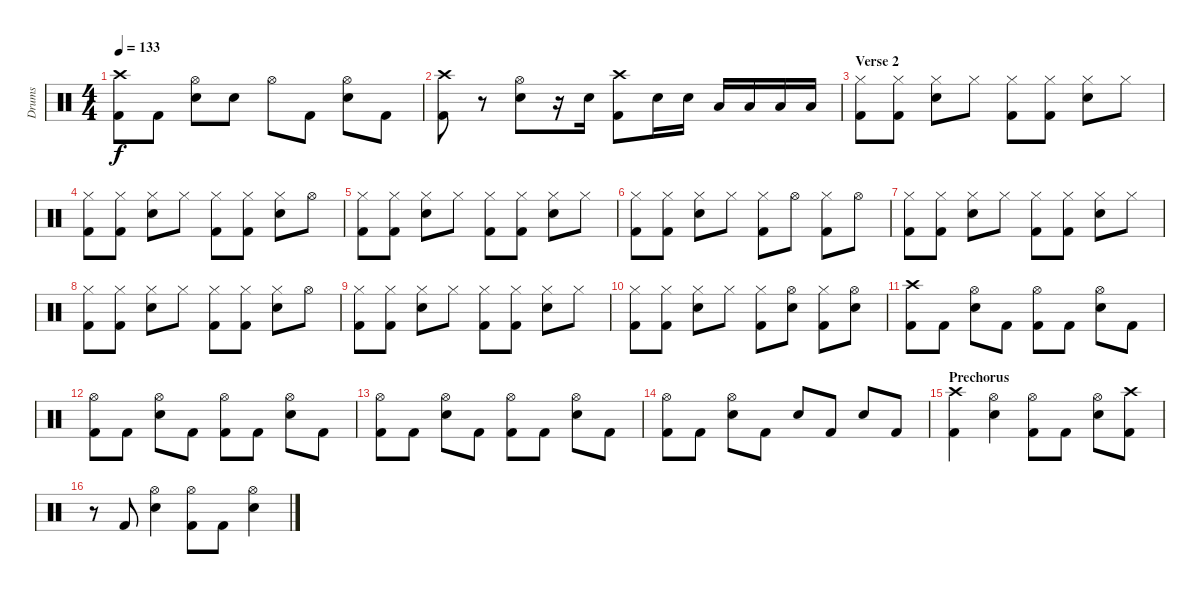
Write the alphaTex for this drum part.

\track ("Drums" "Drums") {instrument percussion}
\staff {score}
\articulation defaults
\ts (4 4)
\tempo 133
\clef neutral
\ks c
("Crash high (hit)" "Kick (hit) 2").8{dy f} "Kick (hit) 2".8 ("Hi-Hat (open)" "Snare (hit) 2").8 "Snare (hit) 2".8 "Hi-Hat (open)".8 "Kick (hit) 2".8 ("Hi-Hat (open)" "Snare (hit) 2").8 "Kick (hit) 2".8 |
("Crash high (hit)" "Kick (hit) 2").8 r.8 ("Hi-Hat (open)" "Snare (hit) 2").8 r.16 "Snare (hit) 2".16 ("Crash high (hit)" "Kick (hit) 2").8 "Snare (hit) 2".16 "Snare (hit) 2".16 "Low Tom (hit)".16 "Low Tom (hit)".16 "Low Tom (hit)".16 "Low Tom (hit)".16 |
\section ("" "Verse 2")
("Hi-Hat (closed)" "Kick (hit) 2").8 ("Hi-Hat (closed)" "Kick (hit) 2").8 ("Hi-Hat (closed)" "Snare (hit) 2").8 "Hi-Hat (closed)".8 ("Hi-Hat (closed)" "Kick (hit) 2").8 ("Hi-Hat (closed)" "Kick (hit) 2").8 ("Hi-Hat (closed)" "Snare (hit) 2").8 "Hi-Hat (closed)".8 |
("Hi-Hat (closed)" "Kick (hit) 2").8 ("Hi-Hat (closed)" "Kick (hit) 2").8 ("Hi-Hat (closed)" "Snare (hit) 2").8 "Hi-Hat (closed)".8 ("Hi-Hat (closed)" "Kick (hit) 2").8 ("Hi-Hat (closed)" "Kick (hit) 2").8 ("Hi-Hat (closed)" "Snare (hit) 2").8 "Hi-Hat (open)".8 |
("Hi-Hat (closed)" "Kick (hit) 2").8 ("Hi-Hat (closed)" "Kick (hit) 2").8 ("Hi-Hat (closed)" "Snare (hit) 2").8 "Hi-Hat (closed)".8 ("Hi-Hat (closed)" "Kick (hit) 2").8 ("Hi-Hat (closed)" "Kick (hit) 2").8 ("Hi-Hat (closed)" "Snare (hit) 2").8 "Hi-Hat (closed)".8 |
("Hi-Hat (closed)" "Kick (hit) 2").8 ("Hi-Hat (closed)" "Kick (hit) 2").8 ("Hi-Hat (closed)" "Snare (hit) 2").8 "Hi-Hat (closed)".8 ("Hi-Hat (closed)" "Kick (hit) 2").8 "Hi-Hat (open)".8 ("Hi-Hat (closed)" "Kick (hit) 2").8 "Hi-Hat (open)".8 |
("Hi-Hat (closed)" "Kick (hit) 2").8 ("Hi-Hat (closed)" "Kick (hit) 2").8 ("Hi-Hat (closed)" "Snare (hit) 2").8 "Hi-Hat (closed)".8 ("Hi-Hat (closed)" "Kick (hit) 2").8 ("Hi-Hat (closed)" "Kick (hit) 2").8 ("Hi-Hat (closed)" "Snare (hit) 2").8 "Hi-Hat (closed)".8 |
("Hi-Hat (closed)" "Kick (hit) 2").8 ("Hi-Hat (closed)" "Kick (hit) 2").8 ("Hi-Hat (closed)" "Snare (hit) 2").8 "Hi-Hat (closed)".8 ("Hi-Hat (closed)" "Kick (hit) 2").8 ("Hi-Hat (closed)" "Kick (hit) 2").8 ("Hi-Hat (closed)" "Snare (hit) 2").8 "Hi-Hat (open)".8 |
("Hi-Hat (closed)" "Kick (hit) 2").8 ("Hi-Hat (closed)" "Kick (hit) 2").8 ("Hi-Hat (closed)" "Snare (hit) 2").8 "Hi-Hat (closed)".8 ("Hi-Hat (closed)" "Kick (hit) 2").8 ("Hi-Hat (closed)" "Kick (hit) 2").8 ("Hi-Hat (closed)" "Snare (hit) 2").8 "Hi-Hat (closed)".8 |
("Hi-Hat (closed)" "Kick (hit) 2").8 ("Hi-Hat (closed)" "Kick (hit) 2").8 ("Hi-Hat (closed)" "Snare (hit) 2").8 "Hi-Hat (closed)".8 ("Hi-Hat (closed)" "Kick (hit) 2").8 ("Hi-Hat (open)" "Snare (hit) 2").8 ("Hi-Hat (closed)" "Kick (hit) 2").8 ("Hi-Hat (open)" "Snare (hit) 2").8 |
("Crash high (hit)" "Kick (hit) 2").8 "Kick (hit) 2".8 ("Hi-Hat (open)" "Snare (hit) 2").8 "Kick (hit) 2".8 ("Hi-Hat (open)" "Kick (hit) 2").8 "Kick (hit) 2".8 ("Hi-Hat (open)" "Snare (hit) 2").8 "Kick (hit) 2".8 |
("Hi-Hat (open)" "Kick (hit) 2").8 "Kick (hit) 2".8 ("Hi-Hat (open)" "Snare (hit) 2").8 "Kick (hit) 2".8 ("Hi-Hat (open)" "Kick (hit) 2").8 "Kick (hit) 2".8 ("Hi-Hat (open)" "Snare (hit) 2").8 "Kick (hit) 2".8 |
("Hi-Hat (open)" "Kick (hit) 2").8 "Kick (hit) 2".8 ("Hi-Hat (open)" "Snare (hit) 2").8 "Kick (hit) 2".8 ("Hi-Hat (open)" "Kick (hit) 2").8 "Kick (hit) 2".8 ("Hi-Hat (open)" "Snare (hit) 2").8 "Kick (hit) 2".8 |
("Hi-Hat (open)" "Kick (hit) 2").8 "Kick (hit) 2".8 ("Hi-Hat (open)" "Snare (hit) 2").8 "Kick (hit) 2".8 "Snare (hit) 2".8 "Kick (hit) 2".8 "Snare (hit) 2".8 "Kick (hit) 2".8 |
\section ("" "Prechorus")
("Crash high (hit)" "Kick (hit) 2").4 ("Hi-Hat (open)" "Snare (hit) 2").4 ("Hi-Hat (open)" "Kick (hit) 2").8 "Kick (hit) 2".8 ("Hi-Hat (open)" "Snare (hit) 2").8 ("Crash high (hit)" "Kick (hit) 2").8 |
r.8 "Kick (hit) 2".8 ("Hi-Hat (open)" "Snare (hit) 2").4 ("Hi-Hat (open)" "Kick (hit) 2").8 "Kick (hit) 2".8 ("Hi-Hat (open)" "Snare (hit) 2").4
